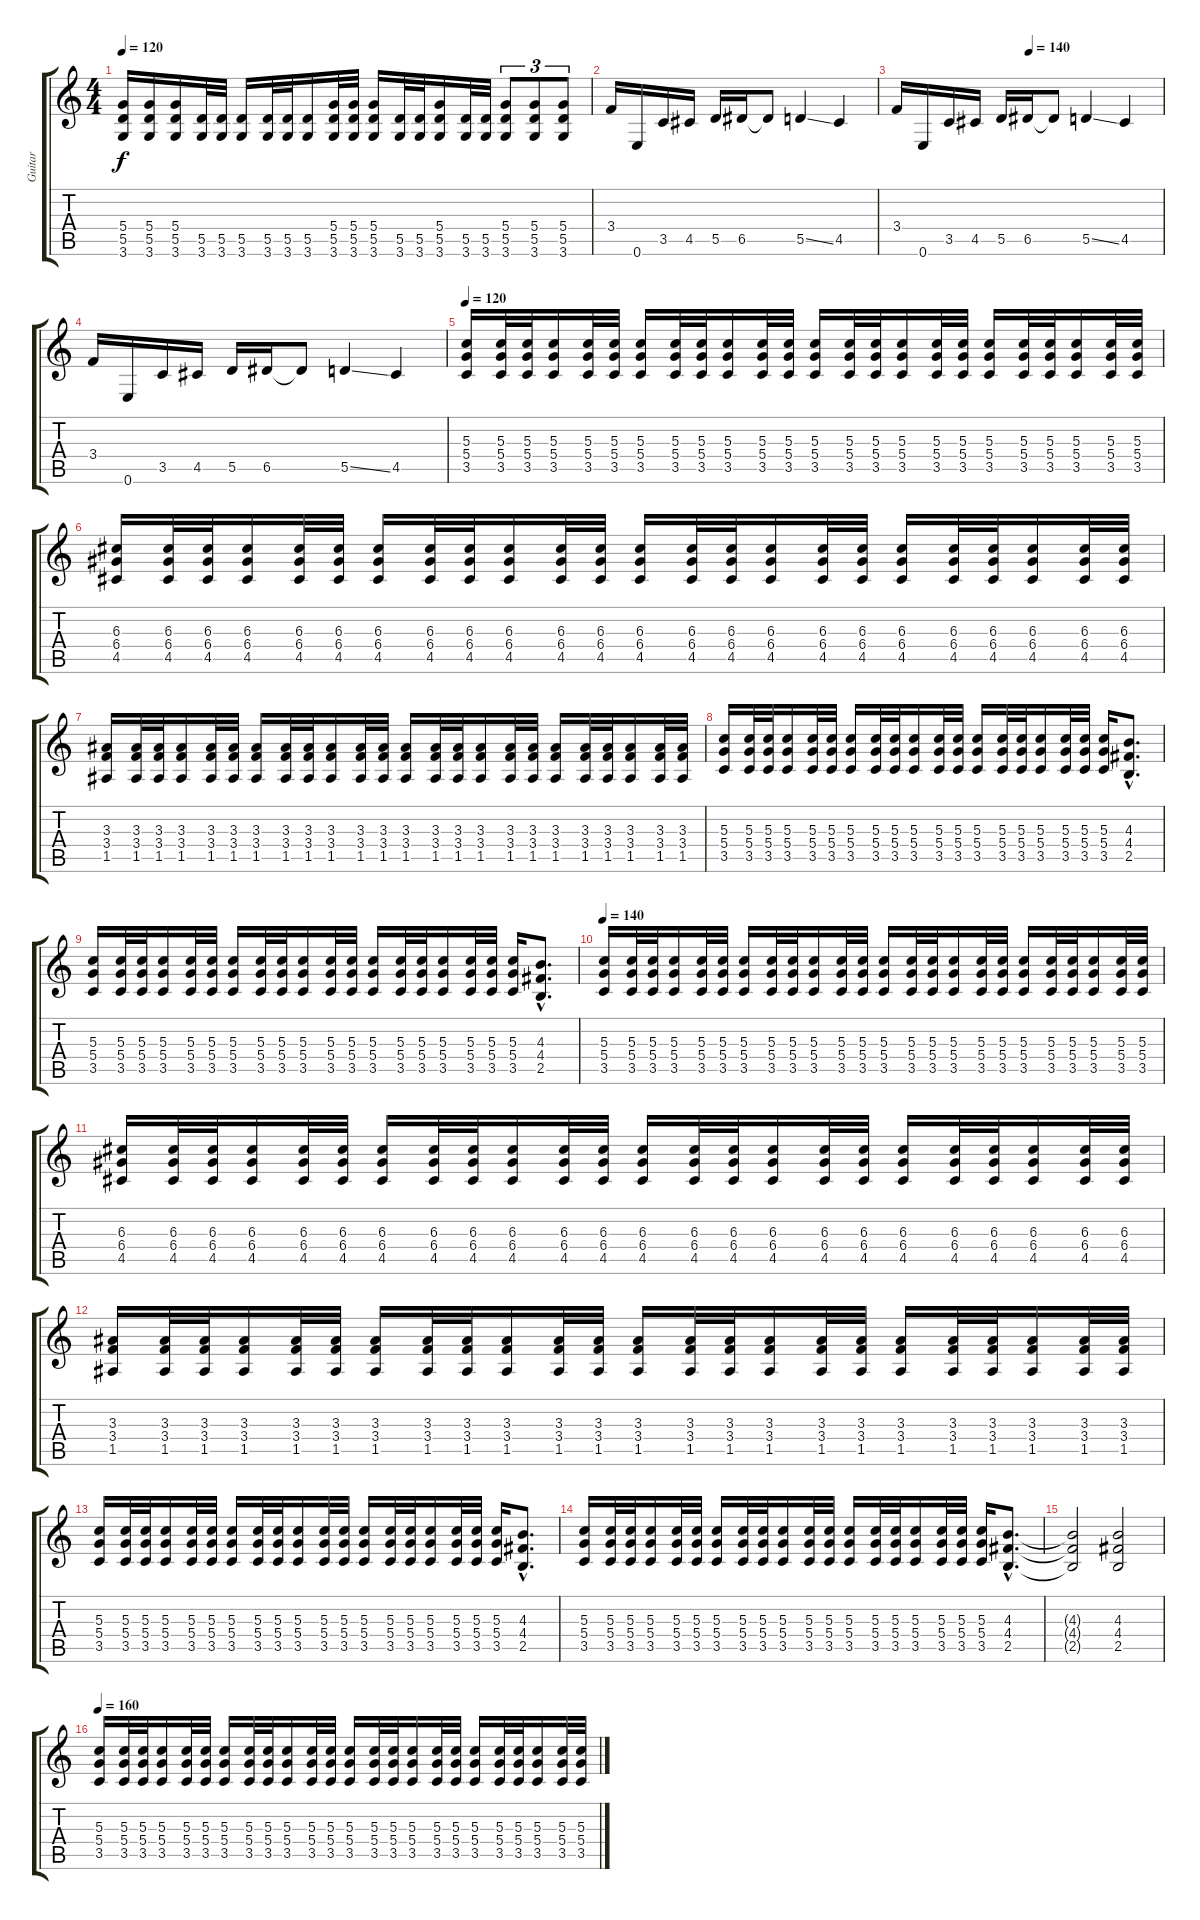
\track ("Guitar" "Guitar") {instrument distortionguitar}
\staff {score tabs}
\tuning (E4 B3 G3 D3 A2 E2) {hide}
\ts (4 4)
\tempo 120
\clef g2
\ks c
(5.4 5.5 3.6).16{dy f} (5.4 5.5 3.6).16 (5.4 5.5 3.6).16 (5.5 3.6).32 (5.5 3.6).32 (5.5 3.6).16 (5.5 3.6).32 (5.5 3.6).32 (5.5 3.6).16 (5.4 5.5 3.6).32 (5.4 5.5 3.6).32 (5.4 5.5 3.6).16 (5.5 3.6).32 (5.5 3.6).32 (5.4 5.5 3.6).16 (5.5 3.6).32 (5.5 3.6).32 (5.4 5.5 3.6).8{tu (3 2)} (5.4 5.5 3.6).8{tu (3 2)} (5.4 5.5 3.6).8{tu (3 2)} |
3.4.16 0.6.16 3.5.16 4.5.16 5.5.16 6.5.16 6.5{t}.8 5.5{ss}.4 4.5.4 |
\tempo (140 0.5)
3.4.16 0.6.16 3.5.16 4.5.16 5.5.16 6.5.16 6.5{t}.8 5.5{ss}.4 4.5.4 |
3.4.16 0.6.16 3.5.16 4.5.16 5.5.16 6.5.16 6.5{t}.8 5.5{ss}.4 4.5.4 |
\tempo 120
(5.3 5.4 3.5).16 (5.3 5.4 3.5).32 (5.3 5.4 3.5).32 (5.3 5.4 3.5).16 (5.3 5.4 3.5).32 (5.3 5.4 3.5).32 (5.3 5.4 3.5).16 (5.3 5.4 3.5).32 (5.3 5.4 3.5).32 (5.3 5.4 3.5).16 (5.3 5.4 3.5).32 (5.3 5.4 3.5).32 (5.3 5.4 3.5).16 (5.3 5.4 3.5).32 (5.3 5.4 3.5).32 (5.3 5.4 3.5).16 (5.3 5.4 3.5).32 (5.3 5.4 3.5).32 (5.3 5.4 3.5).16 (5.3 5.4 3.5).32 (5.3 5.4 3.5).32 (5.3 5.4 3.5).16 (5.3 5.4 3.5).32 (5.3 5.4 3.5).32 |
(6.3 6.4 4.5).16 (6.3 6.4 4.5).32 (6.3 6.4 4.5).32 (6.3 6.4 4.5).16 (6.3 6.4 4.5).32 (6.3 6.4 4.5).32 (6.3 6.4 4.5).16 (6.3 6.4 4.5).32 (6.3 6.4 4.5).32 (6.3 6.4 4.5).16 (6.3 6.4 4.5).32 (6.3 6.4 4.5).32 (6.3 6.4 4.5).16 (6.3 6.4 4.5).32 (6.3 6.4 4.5).32 (6.3 6.4 4.5).16 (6.3 6.4 4.5).32 (6.3 6.4 4.5).32 (6.3 6.4 4.5).16 (6.3 6.4 4.5).32 (6.3 6.4 4.5).32 (6.3 6.4 4.5).16 (6.3 6.4 4.5).32 (6.3 6.4 4.5).32 |
(3.3 3.4 1.5).16 (3.3 3.4 1.5).32 (3.3 3.4 1.5).32 (3.3 3.4 1.5).16 (3.3 3.4 1.5).32 (3.3 3.4 1.5).32 (3.3 3.4 1.5).16 (3.3 3.4 1.5).32 (3.3 3.4 1.5).32 (3.3 3.4 1.5).16 (3.3 3.4 1.5).32 (3.3 3.4 1.5).32 (3.3 3.4 1.5).16 (3.3 3.4 1.5).32 (3.3 3.4 1.5).32 (3.3 3.4 1.5).16 (3.3 3.4 1.5).32 (3.3 3.4 1.5).32 (3.3 3.4 1.5).16 (3.3 3.4 1.5).32 (3.3 3.4 1.5).32 (3.3 3.4 1.5).16 (3.3 3.4 1.5).32 (3.3 3.4 1.5).32 |
(5.3 5.4 3.5).16 (5.3 5.4 3.5).32 (5.3 5.4 3.5).32 (5.3 5.4 3.5).16 (5.3 5.4 3.5).32 (5.3 5.4 3.5).32 (5.3 5.4 3.5).16 (5.3 5.4 3.5).32 (5.3 5.4 3.5).32 (5.3 5.4 3.5).16 (5.3 5.4 3.5).32 (5.3 5.4 3.5).32 (5.3 5.4 3.5).16 (5.3 5.4 3.5).32 (5.3 5.4 3.5).32 (5.3 5.4 3.5).16 (5.3 5.4 3.5).32 (5.3 5.4 3.5).32 (5.3 5.4 3.5).16 (4.3{hac} 4.4{hac} 2.5{hac}).8{d} |
(5.3 5.4 3.5).16 (5.3 5.4 3.5).32 (5.3 5.4 3.5).32 (5.3 5.4 3.5).16 (5.3 5.4 3.5).32 (5.3 5.4 3.5).32 (5.3 5.4 3.5).16 (5.3 5.4 3.5).32 (5.3 5.4 3.5).32 (5.3 5.4 3.5).16 (5.3 5.4 3.5).32 (5.3 5.4 3.5).32 (5.3 5.4 3.5).16 (5.3 5.4 3.5).32 (5.3 5.4 3.5).32 (5.3 5.4 3.5).16 (5.3 5.4 3.5).32 (5.3 5.4 3.5).32 (5.3 5.4 3.5).16 (4.3{hac} 4.4{hac} 2.5{hac}).8{d} |
\tempo 140
(5.3 5.4 3.5).16 (5.3 5.4 3.5).32 (5.3 5.4 3.5).32 (5.3 5.4 3.5).16 (5.3 5.4 3.5).32 (5.3 5.4 3.5).32 (5.3 5.4 3.5).16 (5.3 5.4 3.5).32 (5.3 5.4 3.5).32 (5.3 5.4 3.5).16 (5.3 5.4 3.5).32 (5.3 5.4 3.5).32 (5.3 5.4 3.5).16 (5.3 5.4 3.5).32 (5.3 5.4 3.5).32 (5.3 5.4 3.5).16 (5.3 5.4 3.5).32 (5.3 5.4 3.5).32 (5.3 5.4 3.5).16 (5.3 5.4 3.5).32 (5.3 5.4 3.5).32 (5.3 5.4 3.5).16 (5.3 5.4 3.5).32 (5.3 5.4 3.5).32 |
(6.3 6.4 4.5).16 (6.3 6.4 4.5).32 (6.3 6.4 4.5).32 (6.3 6.4 4.5).16 (6.3 6.4 4.5).32 (6.3 6.4 4.5).32 (6.3 6.4 4.5).16 (6.3 6.4 4.5).32 (6.3 6.4 4.5).32 (6.3 6.4 4.5).16 (6.3 6.4 4.5).32 (6.3 6.4 4.5).32 (6.3 6.4 4.5).16 (6.3 6.4 4.5).32 (6.3 6.4 4.5).32 (6.3 6.4 4.5).16 (6.3 6.4 4.5).32 (6.3 6.4 4.5).32 (6.3 6.4 4.5).16 (6.3 6.4 4.5).32 (6.3 6.4 4.5).32 (6.3 6.4 4.5).16 (6.3 6.4 4.5).32 (6.3 6.4 4.5).32 |
(3.3 3.4 1.5).16 (3.3 3.4 1.5).32 (3.3 3.4 1.5).32 (3.3 3.4 1.5).16 (3.3 3.4 1.5).32 (3.3 3.4 1.5).32 (3.3 3.4 1.5).16 (3.3 3.4 1.5).32 (3.3 3.4 1.5).32 (3.3 3.4 1.5).16 (3.3 3.4 1.5).32 (3.3 3.4 1.5).32 (3.3 3.4 1.5).16 (3.3 3.4 1.5).32 (3.3 3.4 1.5).32 (3.3 3.4 1.5).16 (3.3 3.4 1.5).32 (3.3 3.4 1.5).32 (3.3 3.4 1.5).16 (3.3 3.4 1.5).32 (3.3 3.4 1.5).32 (3.3 3.4 1.5).16 (3.3 3.4 1.5).32 (3.3 3.4 1.5).32 |
(5.3 5.4 3.5).16 (5.3 5.4 3.5).32 (5.3 5.4 3.5).32 (5.3 5.4 3.5).16 (5.3 5.4 3.5).32 (5.3 5.4 3.5).32 (5.3 5.4 3.5).16 (5.3 5.4 3.5).32 (5.3 5.4 3.5).32 (5.3 5.4 3.5).16 (5.3 5.4 3.5).32 (5.3 5.4 3.5).32 (5.3 5.4 3.5).16 (5.3 5.4 3.5).32 (5.3 5.4 3.5).32 (5.3 5.4 3.5).16 (5.3 5.4 3.5).32 (5.3 5.4 3.5).32 (5.3 5.4 3.5).16 (4.3{hac} 4.4{hac} 2.5{hac}).8{d} |
(5.3 5.4 3.5).16 (5.3 5.4 3.5).32 (5.3 5.4 3.5).32 (5.3 5.4 3.5).16 (5.3 5.4 3.5).32 (5.3 5.4 3.5).32 (5.3 5.4 3.5).16 (5.3 5.4 3.5).32 (5.3 5.4 3.5).32 (5.3 5.4 3.5).16 (5.3 5.4 3.5).32 (5.3 5.4 3.5).32 (5.3 5.4 3.5).16 (5.3 5.4 3.5).32 (5.3 5.4 3.5).32 (5.3 5.4 3.5).16 (5.3 5.4 3.5).32 (5.3 5.4 3.5).32 (5.3 5.4 3.5).16 (4.3{hac} 4.4{hac} 2.5{hac}).8{d} |
(4.3{t} 4.4{t} 2.5{t}).2 (4.3 4.4 2.5).2 |
\tempo 160
(5.3 5.4 3.5).16 (5.3 5.4 3.5).32 (5.3 5.4 3.5).32 (5.3 5.4 3.5).16 (5.3 5.4 3.5).32 (5.3 5.4 3.5).32 (5.3 5.4 3.5).16 (5.3 5.4 3.5).32 (5.3 5.4 3.5).32 (5.3 5.4 3.5).16 (5.3 5.4 3.5).32 (5.3 5.4 3.5).32 (5.3 5.4 3.5).16 (5.3 5.4 3.5).32 (5.3 5.4 3.5).32 (5.3 5.4 3.5).16 (5.3 5.4 3.5).32 (5.3 5.4 3.5).32 (5.3 5.4 3.5).16 (5.3 5.4 3.5).32 (5.3 5.4 3.5).32 (5.3 5.4 3.5).16 (5.3 5.4 3.5).32 (5.3 5.4 3.5).32
